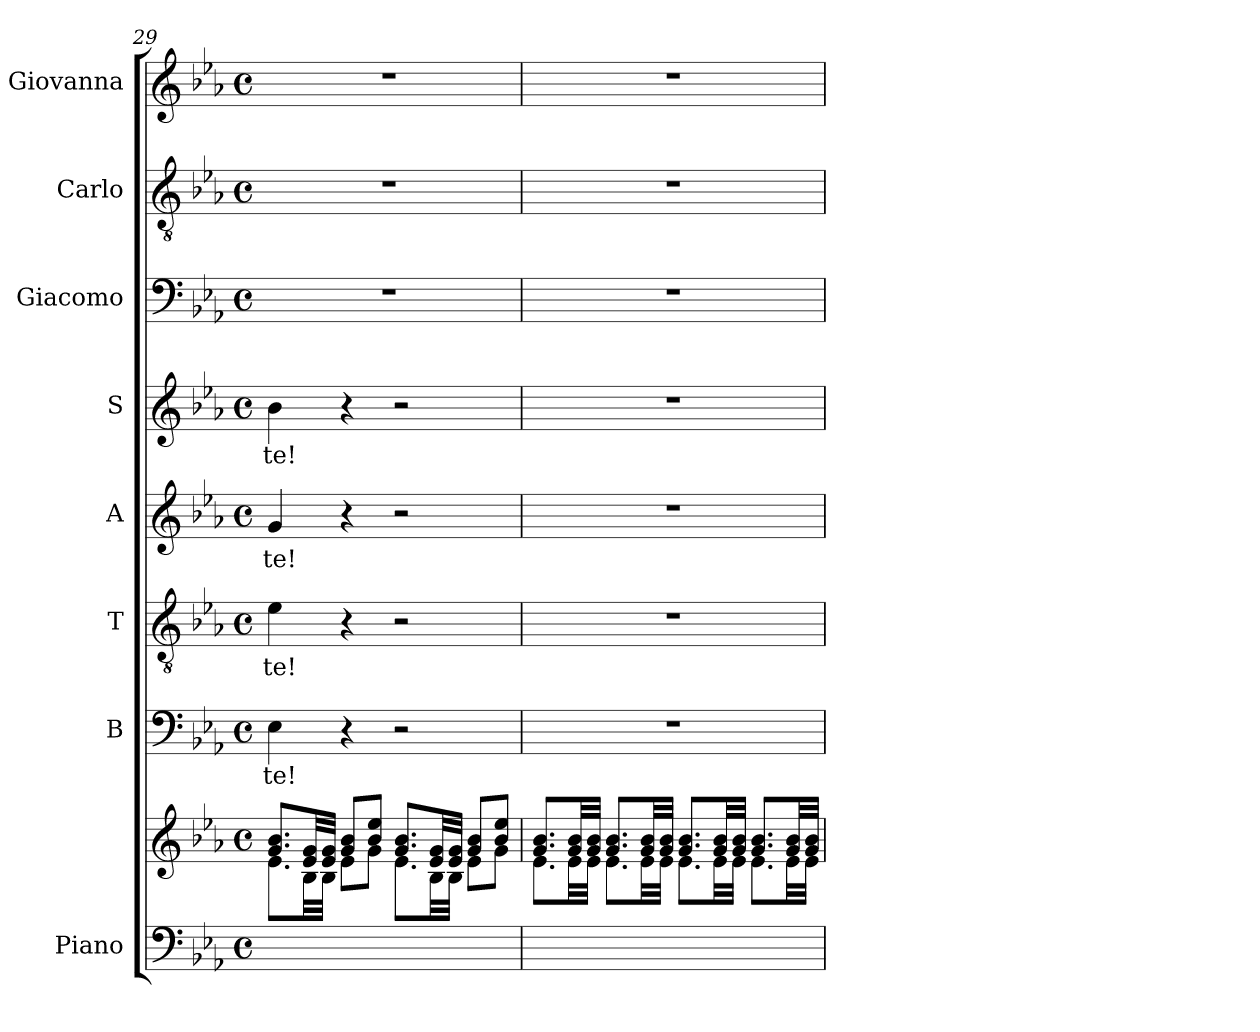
**kern	**kern	**kern	**text	**kern	**text	**kern	**text	**kern	**text	**kern	**kern	**kern
*part8	*part8	*part7	*part7	*part6	*part6	*part5	*part5	*part4	*part4	*part3	*part2	*part1
*staff9	*staff8	*staff7	*staff7	*staff6	*staff6	*staff5	*staff5	*staff4	*staff4	*staff3	*staff2	*staff1
*I"Piano	*	*I"B	*	*I"T	*	*I"A	*	*I"S	*	*I"Giacomo	*I"Carlo	*I"Giovanna
*I'Pno	*	*I'B	*	*I'T	*	*I'A	*	*I'S	*	*	*	*I'V
!!LO:PB:g=z
*clefF4	*clefG2	*clefF4	*	*clefGv2	*	*clefG2	*	*clefG2	*	*clefF4	*clefGv2	*clefG2
*k[b-e-a-]	*k[b-e-a-]	*k[b-e-a-]	*	*k[b-e-a-]	*	*k[b-e-a-]	*	*k[b-e-a-]	*	*k[b-e-a-]	*k[b-e-a-]	*k[b-e-a-]
*M4/4	*M4/4	*M4/4	*	*M4/4	*	*M4/4	*	*M4/4	*	*M4/4	*M4/4	*M4/4
*met(c)	*met(c)	*met(c)	*	*met(c)	*	*met(c)	*	*met(c)	*	*met(c)	*met(c)	*met(c)
=29	=29	=29	=29	=29	=29	=29	=29	=29	=29	=29	=29	=29
*	*^	*	*	*	*	*	*	*	*	*	*	*
!	!	!	!	!LO:LY:b	!	!LO:LY:b	!	!LO:LY:b	!	!LO:LY:b	!	!	!
1ryy	8.g/ 8.b-/L	8.e-\L	4E-\	-te!	4e-\	-te!	4g/	-te!	4b-\	-te!	1r	1r	1r
.	32e-/ 32g/LL	32B-\LL	.	.	.	.	.	.	.	.	.	.	.
.	32e-/ 32g/JJJ	32B-\JJJ	.	.	.	.	.	.	.	.	.	.	.
.	8g/ 8b-/L	8e-\L	4r	.	4r	.	4r	.	4r	.	.	.	.
.	8b-/ 8ee-/J	8g\J	.	.	.	.	.	.	.	.	.	.	.
.	8.g/ 8.b-/L	8.e-\L	2r	.	2r	.	2r	.	2r	.	.	.	.
.	32e-/ 32g/LL	32B-\LL	.	.	.	.	.	.	.	.	.	.	.
.	32e-/ 32g/JJJ	32B-\JJJ	.	.	.	.	.	.	.	.	.	.	.
.	8g/ 8b-/L	8e-\L	.	.	.	.	.	.	.	.	.	.	.
.	8b-/ 8ee-/J	8g\J	.	.	.	.	.	.	.	.	.	.	.
=30	=30	=30	=30	=30	=30	=30	=30	=30	=30	=30	=30	=30	=30
1ryy	8.g/ 8.b-/L	8.e-\L	1r	.	1r	.	1r	.	1r	.	1r	1r	1r
.	32g/ 32b-/LL	32e-\LL	.	.	.	.	.	.	.	.	.	.	.
.	32g/ 32b-/JJJ	32e-\JJJ	.	.	.	.	.	.	.	.	.	.	.
.	8.g/ 8.b-/L	8.e-\L	.	.	.	.	.	.	.	.	.	.	.
.	32g/ 32b-/LL	32e-\LL	.	.	.	.	.	.	.	.	.	.	.
.	32g/ 32b-/JJJ	32e-\JJJ	.	.	.	.	.	.	.	.	.	.	.
.	8.g/ 8.b-/L	8.e-\L	.	.	.	.	.	.	.	.	.	.	.
.	32g/ 32b-/LL	32e-\LL	.	.	.	.	.	.	.	.	.	.	.
.	32g/ 32b-/JJJ	32e-\JJJ	.	.	.	.	.	.	.	.	.	.	.
.	8.g/ 8.b-/L	8.e-\L	.	.	.	.	.	.	.	.	.	.	.
.	32g/ 32b-/LL	32e-\LL	.	.	.	.	.	.	.	.	.	.	.
.	32g/ 32b-/JJJ	32e-\JJJ	.	.	.	.	.	.	.	.	.	.	.
*	*v	*v	*	*	*	*	*	*	*	*	*	*	*
=	=	=	=	=	=	=	=	=	=	=	=	=
*-	*-	*-	*-	*-	*-	*-	*-	*-	*-	*-	*-	*-
